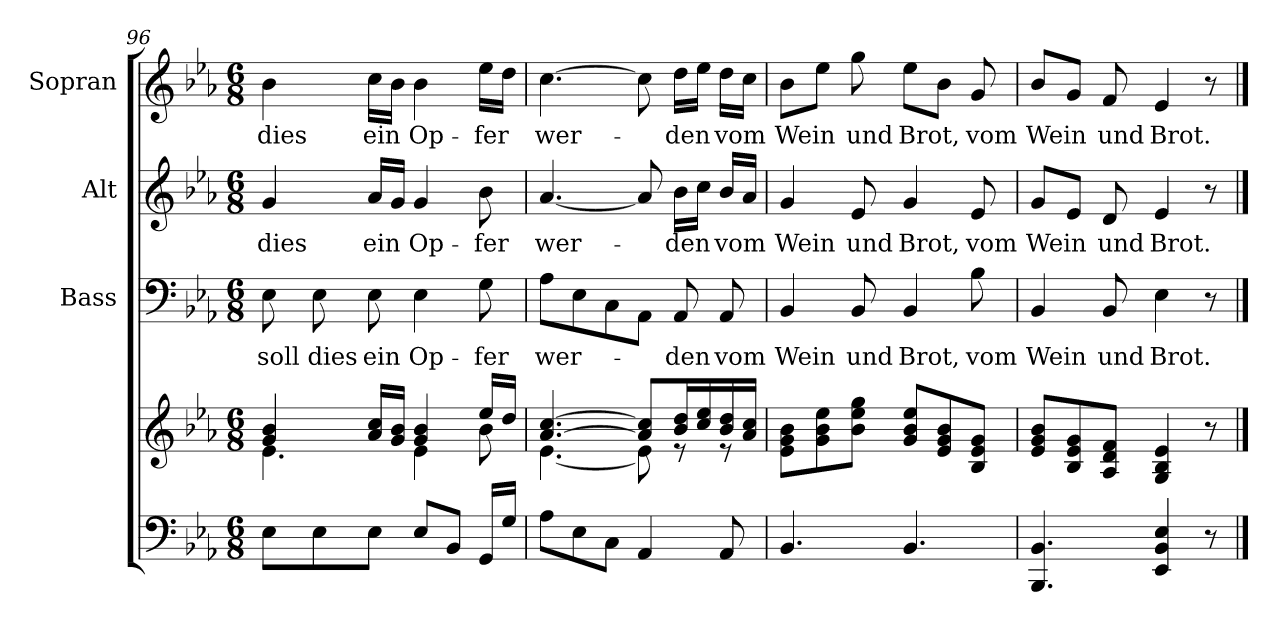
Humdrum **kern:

**kern	**kern	**kern	**text	**kern	**text	**kern	**text
*part4	*part4	*part3	*part3	*part2	*part2	*part1	*part1
*staff5	*staff4	*staff3	*staff3	*staff2	*staff2	*staff1	*staff1
*	*	*I"Bass	*	*I"Alt	*	*I"Sopran	*
*	*	*I'B.	*	*I'A.	*	*I'S.	*
!!LO:PB:g=z
*clefF4	*clefG2	*clefF4	*	*clefG2	*	*clefG2	*
*k[b-e-a-]	*k[b-e-a-]	*k[b-e-a-]	*	*k[b-e-a-]	*	*k[b-e-a-]	*
*E-:	*E-:	*E-:	*	*E-:	*	*E-:	*
*M6/8	*M6/8	*M6/8	*	*M6/8	*	*M6/8	*
=96	=96	=96	=96	=96	=96	=96	=96
*	*^	*	*	*	*	*	*
!	!	!	!	!LO:LY:b	!	!LO:LY:b	!	!LO:LY:b
8E-\L	4g/ 4b-/	4.e-\	8E-\	soll	4g/	dies	4b-\	dies
!	!	!	!	!LO:LY:b	!	!	!	!
8E-\	.	.	8E-\	dies	.	.	.	.
!	!	!	!	!LO:LY:b	!	!LO:LY:b	!	!LO:LY:b
8E-\J	16a-/ 16cc/LL	.	8E-\	ein	16a-/LL	ein	16cc\LL	ein
.	16g/ 16b-/JJ	.	.	.	16g/JJ	.	16b-\JJ	.
!	!	!	!	!LO:LY:b	!	!LO:LY:b	!	!LO:LY:b
8E-/L	4g/ 4b-/	4e-\	4E-\	Op-	4g/	Op-	4b-\	Op-
8BB-/J	.	.	.	.	.	.	.	.
!	!	!	!	!LO:LY:b	!	!LO:LY:b	!	!LO:LY:b
16GG/LL	16ee-/LL	8b-\	8G\	-fer	8b-\	-fer	16ee-\LL	-fer
16G/JJ	16dd/JJ	.	.	.	.	.	16dd\JJ	.
=97	=97	=97	=97	=97	=97	=97	=97	=97
!	!	!	!	!LO:LY:b	!	!LO:LY:b	!	!LO:LY:b
8A-\L	[>4.a-/ [>4.cc/	[<4.e-\	8A-\L	wer-	[4.a-/	wer-	[4.cc\	wer-
8E-\	.	.	8E-\	.	.	.	.	.
8C\J	.	.	8C\	.	.	.	.	.
4AA-/	8a-/] 8cc/]L	8e-\]	8AA-\J	.	8a-/]	.	8cc\]	.
!	!	!	!	!LO:LY:b	!	!LO:LY:b	!	!LO:LY:b
.	16b-/ 16dd/L	8rd	8AA-/	-den	16b-\LL	-den	16dd\LL	-den
.	16cc/ 16ee-/	.	.	.	16cc\JJ	.	16ee-\JJ	.
!	!	!	!	!LO:LY:b	!	!LO:LY:b	!	!LO:LY:b
8AA-/	16b-/ 16dd/	8rd	8AA-/	vom	16b-/LL	vom	16dd\LL	vom
.	16a-/ 16cc/JJ	.	.	.	16a-/JJ	.	16cc\JJ	.
*	*v	*v	*	*	*	*	*	*
=98	=98	=98	=98	=98	=98	=98	=98
!	!	!	!LO:LY:b	!	!LO:LY:b	!	!LO:LY:b
4.BB-/	8e-\ 8g\ 8b-\L	4BB-/	Wein	4g/	Wein	8b-\L	Wein
.	8g\ 8b-\ 8ee-\	.	.	.	.	8ee-\J	.
!	!	!	!LO:LY:b	!	!LO:LY:b	!	!LO:LY:b
.	8b-\ 8ee-\ 8gg\J	8BB-/	und	8e-/	und	8gg\	und
!	!	!	!LO:LY:b	!	!LO:LY:b	!	!LO:LY:b
4.BB-/	8g/ 8b-/ 8ee-/L	4BB-/	Brot,	4g/	Brot,	8ee-\L	Brot,
.	8e-/ 8g/ 8b-/	.	.	.	.	8b-\J	.
!	!	!	!LO:LY:b	!	!LO:LY:b	!	!LO:LY:b
.	8B-/ 8e-/ 8g/J	8B-\	vom	8e-/	vom	8g/	vom
=99	=99	=99	=99	=99	=99	=99	=99
!	!	!	!LO:LY:b	!	!LO:LY:b	!	!LO:LY:b
4.BBB-/ 4.BB-/	8e-/ 8g/ 8b-/L	4BB-/	Wein	8g/L	Wein	8b-/L	Wein
.	8B-/ 8e-/ 8g/	.	.	8e-/J	.	8g/J	.
!	!	!	!LO:LY:b	!	!LO:LY:b	!	!LO:LY:b
.	8A-/ 8d/ 8f/J	8BB-/	und	8d/	und	8f/	und
!	!	!	!LO:LY:b	!	!LO:LY:b	!	!LO:LY:b
4EE-/ 4BB-/ 4E-/	4G/ 4B-/ 4e-/	4E-\	Brot.	4e-/	Brot.	4e-/	Brot.
8r	8r	8r	.	8r	.	8r	.
==	==	==	==	==	==	==	==
*-	*-	*-	*-	*-	*-	*-	*-
